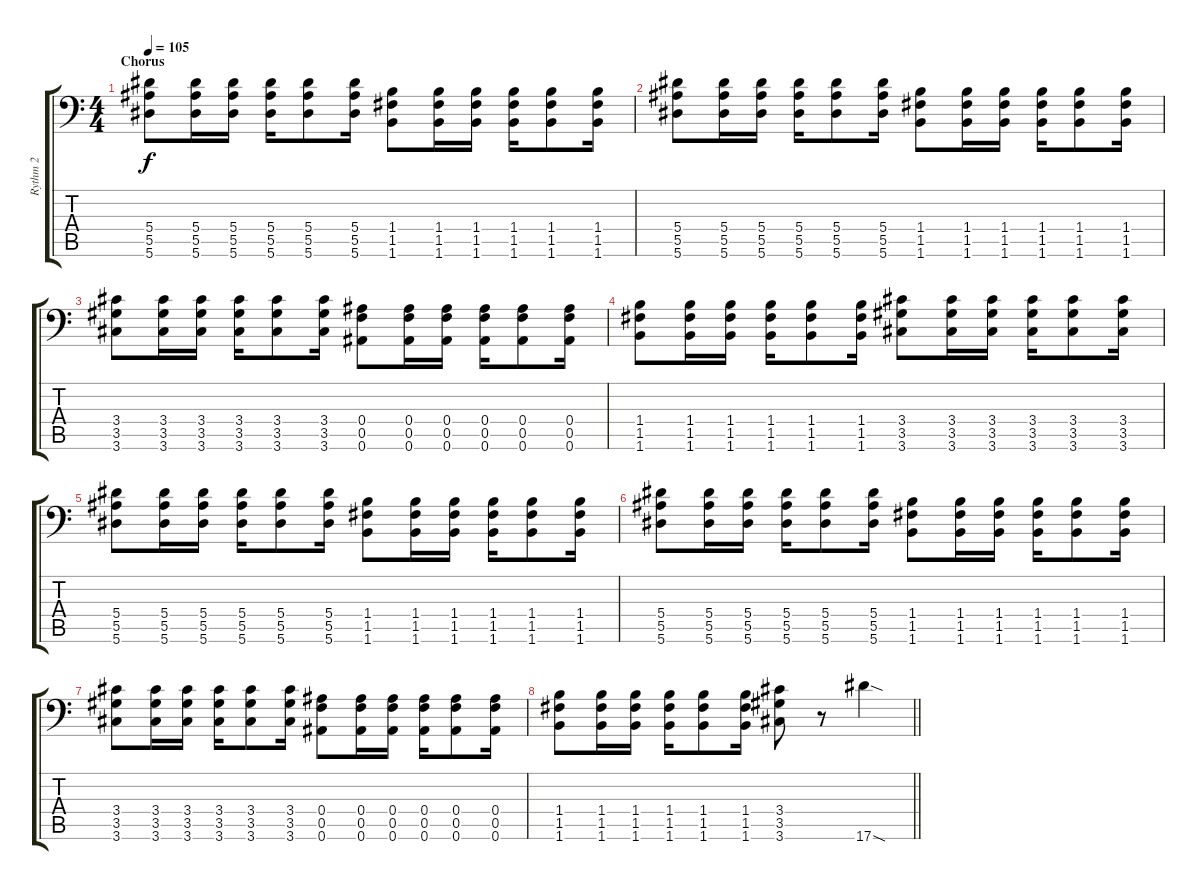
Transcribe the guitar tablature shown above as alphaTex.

\track ("Rythm 2" "Rythm 2") {instrument overdrivenguitar}
\staff {score tabs}
\tuning (C4 G3 Eb3 Bb2 F2 Bb1) {hide}
\ts (4 4)
\section ("" "Chorus")
\tempo 105
\clef f4
\ks c
(5.4 5.5 5.6).8{dy f} (5.4 5.5 5.6).16 (5.4 5.5 5.6).16 (5.4 5.5 5.6).16 (5.4 5.5 5.6).8 (5.4 5.5 5.6).16 (1.4 1.5 1.6).8 (1.4 1.5 1.6).16 (1.4 1.5 1.6).16 (1.4 1.5 1.6).16 (1.4 1.5 1.6).8 (1.4 1.5 1.6).16 |
(5.4 5.5 5.6).8 (5.4 5.5 5.6).16 (5.4 5.5 5.6).16 (5.4 5.5 5.6).16 (5.4 5.5 5.6).8 (5.4 5.5 5.6).16 (1.4 1.5 1.6).8 (1.4 1.5 1.6).16 (1.4 1.5 1.6).16 (1.4 1.5 1.6).16 (1.4 1.5 1.6).8 (1.4 1.5 1.6).16 |
(3.4 3.5 3.6).8 (3.4 3.5 3.6).16 (3.4 3.5 3.6).16 (3.4 3.5 3.6).16 (3.4 3.5 3.6).8 (3.4 3.5 3.6).16 (0.4 0.5 0.6).8 (0.4 0.5 0.6).16 (0.4 0.5 0.6).16 (0.4 0.5 0.6).16 (0.4 0.5 0.6).8 (0.4 0.5 0.6).16 |
(1.4 1.5 1.6).8 (1.4 1.5 1.6).16 (1.4 1.5 1.6).16 (1.4 1.5 1.6).16 (1.4 1.5 1.6).8 (1.4 1.5 1.6).16 (3.4 3.5 3.6).8 (3.4 3.5 3.6).16 (3.4 3.5 3.6).16 (3.4 3.5 3.6).16 (3.4 3.5 3.6).8 (3.4 3.5 3.6).16 |
(5.4 5.5 5.6).8 (5.4 5.5 5.6).16 (5.4 5.5 5.6).16 (5.4 5.5 5.6).16 (5.4 5.5 5.6).8 (5.4 5.5 5.6).16 (1.4 1.5 1.6).8 (1.4 1.5 1.6).16 (1.4 1.5 1.6).16 (1.4 1.5 1.6).16 (1.4 1.5 1.6).8 (1.4 1.5 1.6).16 |
(5.4 5.5 5.6).8 (5.4 5.5 5.6).16 (5.4 5.5 5.6).16 (5.4 5.5 5.6).16 (5.4 5.5 5.6).8 (5.4 5.5 5.6).16 (1.4 1.5 1.6).8 (1.4 1.5 1.6).16 (1.4 1.5 1.6).16 (1.4 1.5 1.6).16 (1.4 1.5 1.6).8 (1.4 1.5 1.6).16 |
(3.4 3.5 3.6).8 (3.4 3.5 3.6).16 (3.4 3.5 3.6).16 (3.4 3.5 3.6).16 (3.4 3.5 3.6).8 (3.4 3.5 3.6).16 (0.4 0.5 0.6).8 (0.4 0.5 0.6).16 (0.4 0.5 0.6).16 (0.4 0.5 0.6).16 (0.4 0.5 0.6).8 (0.4 0.5 0.6).16 |
\barLineRight lightlight
(1.4 1.5 1.6).8 (1.4 1.5 1.6).16 (1.4 1.5 1.6).16 (1.4 1.5 1.6).16 (1.4 1.5 1.6).8 (1.4 1.5 1.6).16 (3.4 3.5 3.6).8 r.8 17.6{sod}.4
